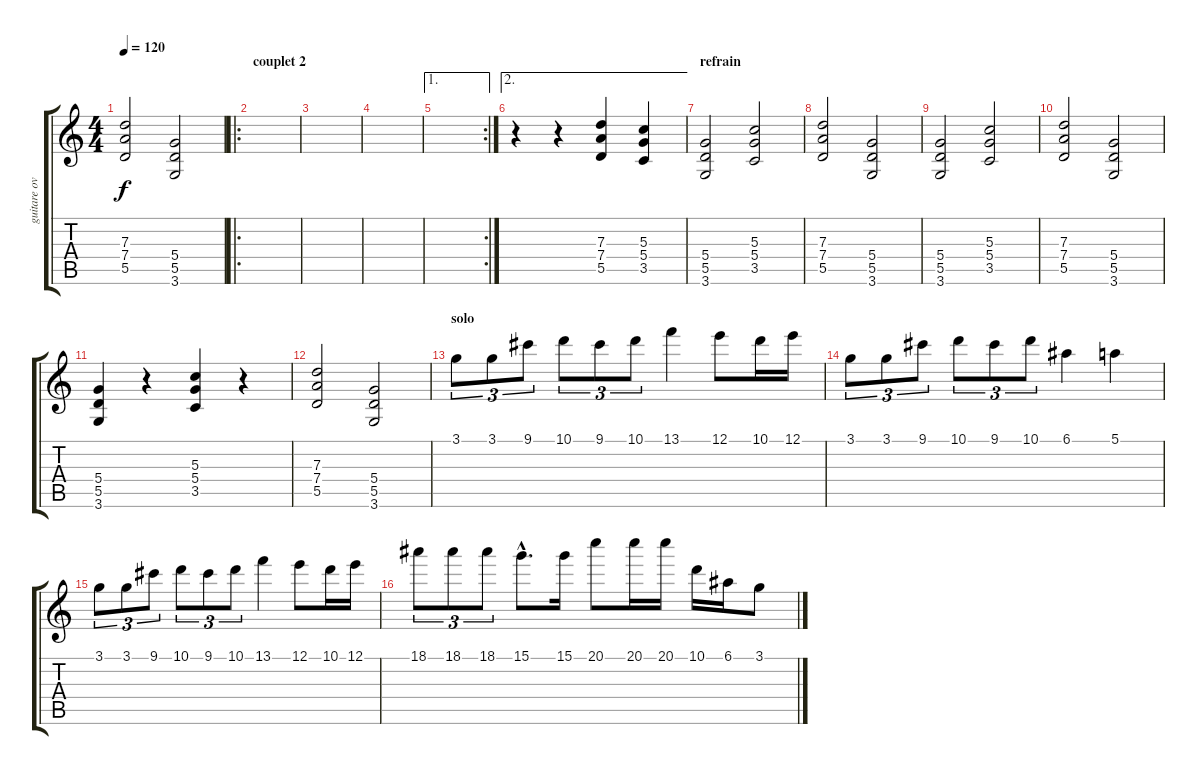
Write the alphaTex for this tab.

\track ("guitare over drive" "guitare ov") {instrument overdrivenguitar}
\staff {score tabs}
\tuning (E4 B3 G3 D3 A2 E2) {hide}
\ts (4 4)
\tempo 120
\clef g2
\ks c
(7.3 7.4 5.5).2{dy f} (5.4 5.5 3.6).2 |
\ro
\section ("" "couplet 2")
|
|
|
\ae 1
\rc 2
|
\ae 2
r.4 r.4 (7.3 7.4 5.5).4 (5.3 5.4 3.5).4 |
\section ("" "refrain")
(5.4 5.5 3.6).2 (5.3 5.4 3.5).2 |
(7.3 7.4 5.5).2 (5.4 5.5 3.6).2 |
(5.4 5.5 3.6).2 (5.3 5.4 3.5).2 |
(7.3 7.4 5.5).2 (5.4 5.5 3.6).2 |
(5.4 5.5 3.6).4 r.4 (5.3 5.4 3.5).4 r.4 |
(7.3 7.4 5.5).2 (5.4 5.5 3.6).2 |
\section ("" "solo")
3.1.8{tu (3 2)} 3.1.8{tu (3 2)} 9.1.8{tu (3 2)} 10.1.8{tu (3 2)} 9.1.8{tu (3 2)} 10.1.8{tu (3 2)} 13.1.4 12.1.8 10.1.16 12.1.16 |
3.1.8{tu (3 2)} 3.1.8{tu (3 2)} 9.1.8{tu (3 2)} 10.1.8{tu (3 2)} 9.1.8{tu (3 2)} 10.1.8{tu (3 2)} 6.1.4 5.1.4 |
3.1.8{tu (3 2)} 3.1.8{tu (3 2)} 9.1.8{tu (3 2)} 10.1.8{tu (3 2)} 9.1.8{tu (3 2)} 10.1.8{tu (3 2)} 13.1.4 12.1.8 10.1.16 12.1.16 |
18.1.8{tu (3 2)} 18.1.8{tu (3 2)} 18.1.8{tu (3 2)} 15.1{hac}.8{d} 15.1.16 20.1.8 20.1.16 20.1.16 10.1.16 6.1.16 3.1.8
